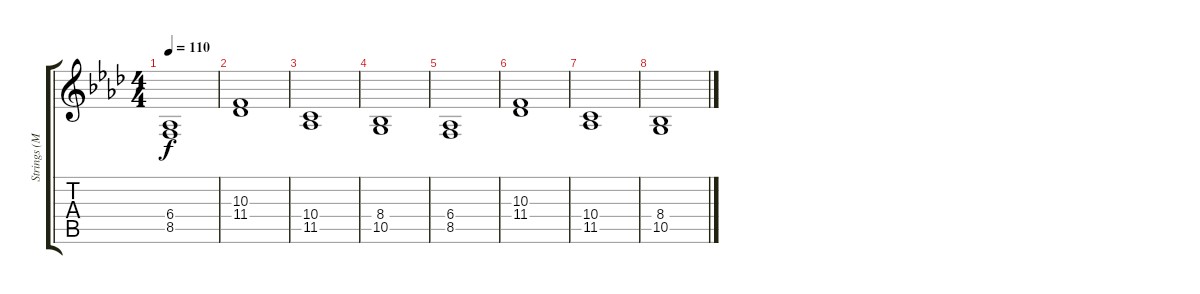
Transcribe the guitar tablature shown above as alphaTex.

\track ("Strings (Mid Keys)" "Strings (M") {instrument stringensemble1}
\staff {score tabs}
\tuning (E4 B3 G3 D3 A2 E2) {hide}
\ts (4 4)
\tempo 110
\clef g2
\ks fminor
(6.4 8.5).1{dy f} |
(10.3 11.4).1 |
(10.4 11.5).1 |
(8.4 10.5).1 |
(6.4 8.5).1 |
(10.3 11.4).1 |
(10.4 11.5).1 |
(8.4 10.5).1
